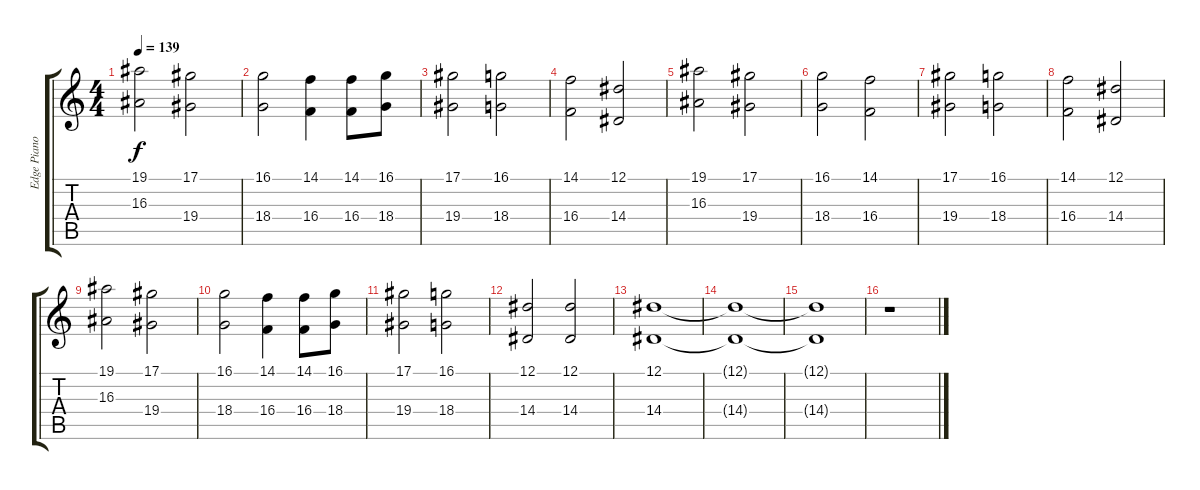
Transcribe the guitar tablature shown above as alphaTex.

\track ("Edge Piano 3" "Edge Piano") {instrument electricgrandpiano}
\staff {score tabs}
\tuning (Eb4 Bb3 Gb3 Db3 Ab2 Eb2) {hide}
\ts (4 4)
\tempo 139
\clef g2
\ks c
(19.1 16.3).2{dy f} (17.1 19.4).2 |
(16.1 18.4).2 (14.1 16.4).4 (14.1 16.4).8 (16.1 18.4).8 |
(17.1 19.4).2 (16.1 18.4).2 |
(14.1 16.4).2 (12.1 14.4).2 |
(19.1 16.3).2 (17.1 19.4).2 |
(16.1 18.4).2 (14.1 16.4).2 |
(17.1 19.4).2 (16.1 18.4).2 |
(14.1 16.4).2 (12.1 14.4).2 |
(19.1 16.3).2 (17.1 19.4).2 |
(16.1 18.4).2 (14.1 16.4).4 (14.1 16.4).8 (16.1 18.4).8 |
(17.1 19.4).2 (16.1 18.4).2 |
(12.1 14.4).2 (12.1 14.4).2 |
(12.1 14.4).1 |
(12.1{t} 14.4{t}).1 |
(12.1{t} 14.4{t}).1 |
r.1
